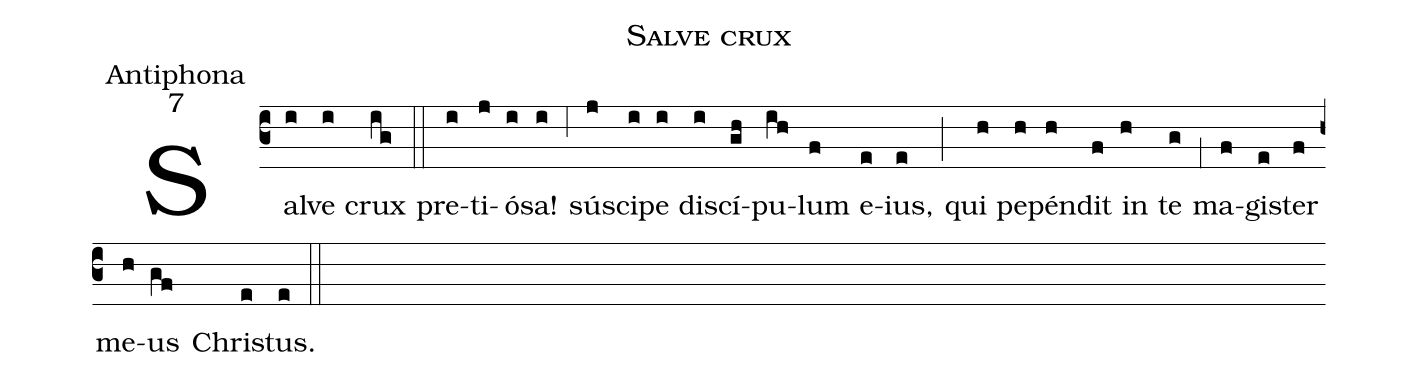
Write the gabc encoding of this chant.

name:Salve crux;
office-part:Antiphona;
mode:7;
%%
(c3) Sal(i)ve(i) crux(ig) (::)
pre(i)ti(j)ó(i)sa!(i) (,6) sú(j)sci(i)pe(i) di(i)scí(gh)pu(ih)lum(f) e(e)ius,(e) (;) qui(h) pe(h)pén(h)dit(f) in(h) te(g) (,1) ma(f)gi(e)ster(f) me(h)us(gf) Chri(e)stus.(e) (::)
